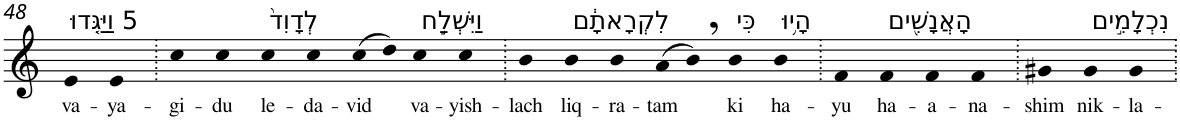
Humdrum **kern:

**kern	**text
*part1	*part1
*staff1	*staff1
*I"Piano	*
*I'Pno	*
!!LO:PB:g=z
*clefG2	*
*k[]	*
=48	=48
!LO:TX:a:t=5 וַיַּגִּ֤דוּ	!
!	!LO:LY:b
4e	va-
!	!LO:LY:b
4e	-ya-
=49.	=49.
!	!LO:LY:b
4cc	-gi-
!	!LO:LY:b
4cc	-du
!LO:TX:a:t=לְדָוִד֙	!
!	!LO:LY:b
4cc	le-
!	!LO:LY:b
4cc	-da-
!	!LO:LY:b
(>8cc	-vid
8dd)	.
!LO:TX:a:t=וַיִּשְׁלַ֣ח	!
!	!LO:LY:b
4cc	va-
!	!LO:LY:b
4cc	-yish-
=50.	=50.
!	!LO:LY:b
4b	-lach
!LO:TX:a:t=לִקְרָאתָ֔ם	!
!	!LO:LY:b
4b	liq-
!	!LO:LY:b
4b	-ra-
!	!LO:LY:b
(>8a	-tam
8b,)	.
!LO:TX:a:t=כִּי	!
!	!LO:LY:b
4b	ki
!LO:TX:a:t=הָי֥וּ	!
!	!LO:LY:b
4b	ha-
=51.	=51.
!	!LO:LY:b
4f	-yu
!LO:TX:a:t=הָאֲנָשִׁ֖ים	!
!	!LO:LY:b
4f	ha-
!	!LO:LY:b
4f	-a-
!	!LO:LY:b
4f	-na-
=52.	=52.
!	!LO:LY:b
4g#X	-shim
!LO:TX:a:t=נִכְלָמִ֣ים	!
!	!LO:LY:b
4g#	nik-
!	!LO:LY:b
4g#	-la-
=.	=.
*-	*-
